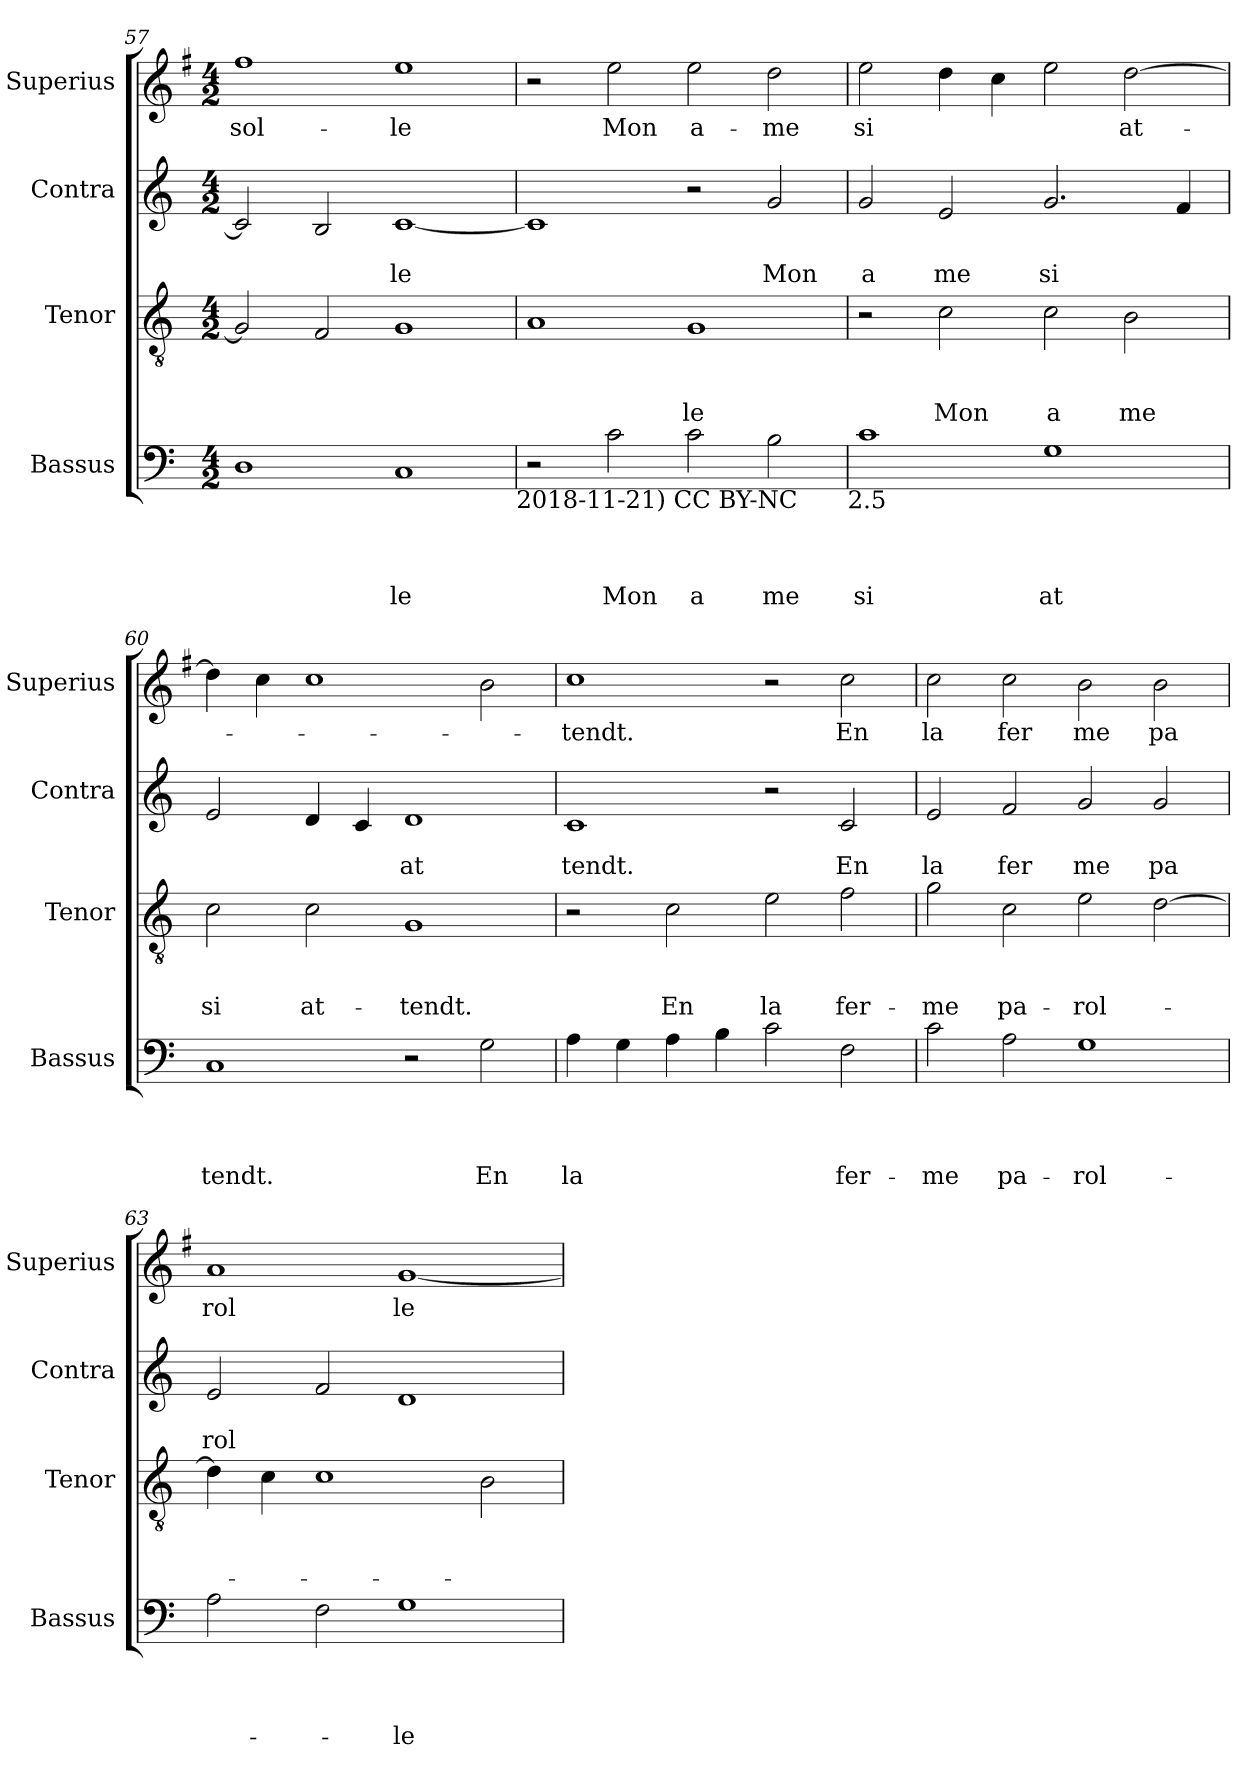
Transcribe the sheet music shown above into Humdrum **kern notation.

**kern	**text	**text	**text	**text	**kern	**text	**text	**text	**kern	**text	**text	**kern	**text
*part4	*part4	*part4	*part4	*part4	*part3	*part3	*part3	*part3	*part2	*part2	*part2	*part1	*part1
*staff4	*staff4	*staff4	*staff4	*staff4	*staff3	*staff3	*staff3	*staff3	*staff2	*staff2	*staff2	*staff1	*staff1
*I"Bassus	*	*	*	*	*I"Tenor	*	*	*	*I"Contra	*	*	*I"Superius	*
*I'Bassus	*	*	*	*	*I'Tenor	*	*	*	*I'Contra	*	*	*I'Superius	*
*clefF4	*	*	*	*	*clefGv2	*	*	*	*clefG2	*	*	*clefG2	*
*	*	*	*	*	*	*	*	*	*	*	*	*ITrd-3c-5	*
*k[]	*	*	*	*	*k[]	*	*	*	*k[]	*	*	*k[]	*
*C:	*	*	*	*	*C:	*	*	*	*C:	*	*	*C:	*
*M4/2	*	*	*	*	*M4/2	*	*	*	*M4/2	*	*	*M4/2	*
=57	=57	=57	=57	=57	=57	=57	=57	=57	=57	=57	=57	=57	=57
!	!	!	!	!	!	!	!	!	!	!	!	!	!LO:LY:b
1D	.	.	.	.	2G/]	.	.	.	2c/]	.	.	1bb	-sol-
.	.	.	.	.	2F/	.	.	.	2B/	.	.	.	.
!	!	!	!	!LO:LY:b	!	!	!	!	!	!	!LO:LY:b	!	!LO:LY:b
1C	.	.	.	le	1G	.	.	.	[<1c	.	le	1aa	-le
!LO:TX:b:t=2018-11-21) CC BY-NC	!	!	!	!	!	!	!	!	!	!	!	!	!
=58	=58	=58	=58	=58	=58	=58	=58	=58	=58	=58	=58	=58	=58
2r	.	.	.	.	1A	.	.	.	1c]	.	.	2r	.
!	!	!	!	!LO:LY:b	!	!	!	!	!	!	!	!	!LO:LY:b
2c\	.	.	.	Mon	.	.	.	.	.	.	.	2aa\	Mon
!	!	!	!	!LO:LY:b	!	!	!	!LO:LY:b	!	!	!	!	!LO:LY:b
2c\	.	.	.	a	1G	.	.	le	2r	.	.	2aa\	a-
!	!	!	!	!LO:LY:b	!	!	!	!	!	!	!LO:LY:b	!	!LO:LY:b
2B\	.	.	.	me	.	.	.	.	2g/	.	Mon	2gg\	-me
!LO:TX:b:t=2.5	!	!	!	!	!	!	!	!	!	!	!	!	!
=59	=59	=59	=59	=59	=59	=59	=59	=59	=59	=59	=59	=59	=59
!	!	!	!	!LO:LY:b	!	!	!	!	!	!	!LO:LY:b	!	!LO:LY:b
1c	.	.	.	si	2r	.	.	.	2g/	.	a	2aa\	si
!	!	!	!	!	!	!	!	!LO:LY:b	!	!	!LO:LY:b	!	!
.	.	.	.	.	2c\	.	.	Mon	2e/	.	me	4gg\	.
.	.	.	.	.	.	.	.	.	.	.	.	4ff\	.
!	!	!	!	!LO:LY:b	!	!	!	!LO:LY:b	!	!	!LO:LY:b	!	!
1G	.	.	.	at	2c\	.	.	a	2.g/	.	si	2aa\	.
!	!	!	!	!	!	!	!	!LO:LY:b	!	!	!	!	!LO:LY:b
.	.	.	.	.	2B\	.	.	me	.	.	.	[>2gg\	at-
.	.	.	.	.	.	.	.	.	4f/	.	.	.	.
!!LO:PB:g=z
=60	=60	=60	=60	=60	=60	=60	=60	=60	=60	=60	=60	=60	=60
!	!	!	!	!LO:LY:b	!	!	!	!LO:LY:b	!	!	!	!	!
1C	.	.	.	tendt.	2c\	.	.	si	2e/	.	.	4gg\]	.
.	.	.	.	.	.	.	.	.	.	.	.	4ff\	.
!	!	!	!	!	!	!	!	!LO:LY:b	!	!	!	!	!
.	.	.	.	.	2c\	.	.	at-	4d/	.	.	1ff	.
.	.	.	.	.	.	.	.	.	4c/	.	.	.	.
!	!	!	!	!	!	!	!	!LO:LY:b	!	!	!LO:LY:b	!	!
2r	.	.	.	.	1G	.	.	-tendt.	1d	.	at	.	.
!	!	!	!	!LO:LY:b	!	!	!	!	!	!	!	!	!
2G\	.	.	.	En	.	.	.	.	.	.	.	2ee\	.
=61	=61	=61	=61	=61	=61	=61	=61	=61	=61	=61	=61	=61	=61
!	!	!	!	!LO:LY:b	!	!	!	!	!	!	!LO:LY:b	!	!LO:LY:b
4A\	.	.	.	la	2r	.	.	.	1c	.	tendt.	1ff	-tendt.
4G\	.	.	.	.	.	.	.	.	.	.	.	.	.
!	!	!	!	!	!	!	!	!LO:LY:b	!	!	!	!	!
4A\	.	.	.	.	2c\	.	.	En	.	.	.	.	.
4B\	.	.	.	.	.	.	.	.	.	.	.	.	.
!	!	!	!	!	!	!	!	!LO:LY:b	!	!	!	!	!
2c\	.	.	.	.	2e\	.	.	la	2r	.	.	2r	.
!	!	!	!	!LO:LY:b	!	!	!	!LO:LY:b	!	!	!LO:LY:b	!	!LO:LY:b
2F\	.	.	.	fer-	2f\	.	.	fer-	2c/	.	En	2ff\	En
=62	=62	=62	=62	=62	=62	=62	=62	=62	=62	=62	=62	=62	=62
!	!	!	!	!LO:LY:b	!	!	!	!LO:LY:b	!	!	!LO:LY:b	!	!LO:LY:b
2c\	.	.	.	-me	2g\	.	.	-me	2e/	.	la	2ff\	la
!	!	!	!	!LO:LY:b	!	!	!	!LO:LY:b	!	!	!LO:LY:b	!	!LO:LY:b
2A\	.	.	.	pa-	2c\	.	.	pa-	2f/	.	fer	2ff\	fer
!	!	!	!	!LO:LY:b	!	!	!	!LO:LY:b	!	!	!LO:LY:b	!	!LO:LY:b
1G	.	.	.	-rol-	2e\	.	.	-rol-	2g/	.	me	2ee\	me
!	!	!	!	!	!	!	!	!	!	!	!LO:LY:b	!	!LO:LY:b
.	.	.	.	.	[>2d\	.	.	.	2g/	.	pa	2ee\	pa
=63	=63	=63	=63	=63	=63	=63	=63	=63	=63	=63	=63	=63	=63
!	!	!	!	!	!	!	!	!	!	!	!LO:LY:b	!	!LO:LY:b
2A\	.	.	.	.	4d\]	.	.	.	2e/	.	rol	1dd	rol
.	.	.	.	.	4c\	.	.	.	.	.	.	.	.
2F\	.	.	.	.	1c	.	.	.	2f/	.	.	.	.
!	!	!	!	!LO:LY:b	!	!	!	!	!	!	!	!	!LO:LY:b
1G	.	.	.	-le	.	.	.	.	1d	.	.	[<1cc	le
.	.	.	.	.	2B\	.	.	.	.	.	.	.	.
=	=	=	=	=	=	=	=	=	=	=	=	=	=
*-	*-	*-	*-	*-	*-	*-	*-	*-	*-	*-	*-	*-	*-
